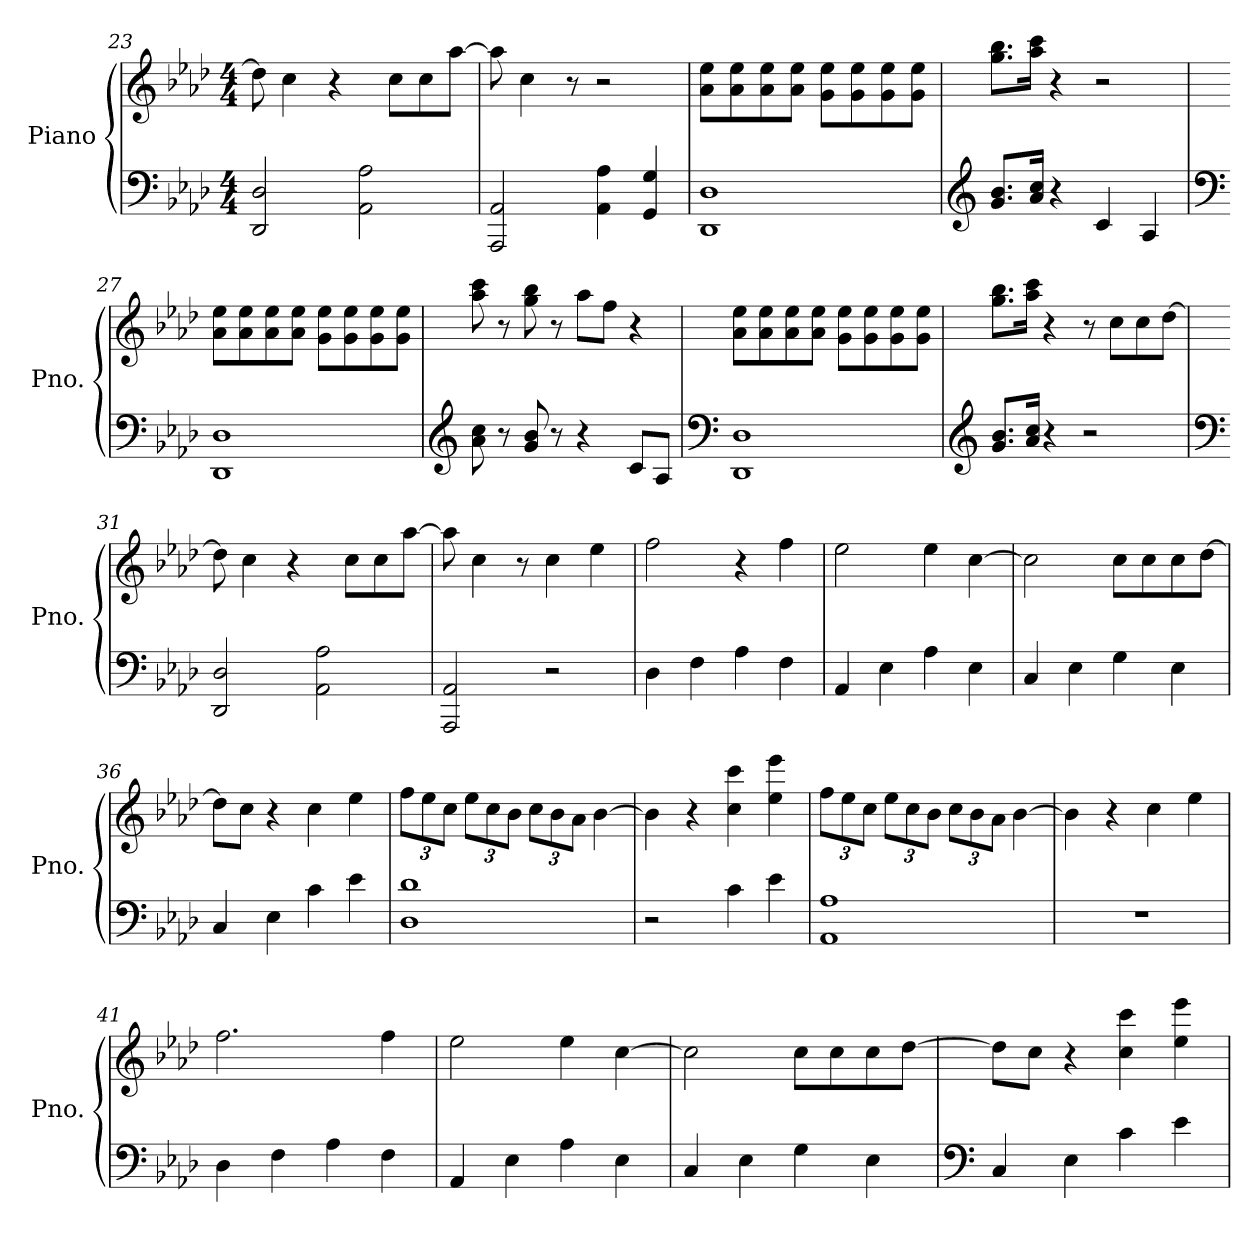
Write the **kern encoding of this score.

**kern	**kern
*part1	*part1
*staff2	*staff1
*I"Piano	*
*I'Pno.	*
*clefF4	*clefG2
*k[b-e-a-d-]	*k[b-e-a-d-]
*M4/4	*M4/4
=23	=23
2DD-/ 2D-/	8dd-\]
.	4cc\
.	4r
2AA-\ 2A-\	.
.	8cc\L
.	8cc\
.	[8aa-\J
=24	=24
2AAA-/ 2AA-/	8aa-\]
.	4cc\
.	8r
4AA-\ 4A-\	2r
4GG/ 4G/	.
=25	=25
1DD- 1D-	8a-\ 8ee-\L
.	8a-\ 8ee-\
.	8a-\ 8ee-\
.	8a-\ 8ee-\J
.	8g\ 8ee-\L
.	8g\ 8ee-\
.	8g\ 8ee-\
.	8g\ 8ee-\J
!!LO:PB:g=z
=26	=26
*clefG2	*
8.g/ 8.b-/L	8.gg\ 8.bb-\L
16a-/ 16cc/Jk	16aa-\ 16ccc\Jk
4r	4r
4c/	2r
4A-/	.
=27	=27
*clefF4	*
1DD- 1D-	8a-\ 8ee-\L
.	8a-\ 8ee-\
.	8a-\ 8ee-\
.	8a-\ 8ee-\J
.	8g\ 8ee-\L
.	8g\ 8ee-\
.	8g\ 8ee-\
.	8g\ 8ee-\J
=28	=28
*clefG2	*
8a-\ 8cc\	8aa-\ 8ccc\
8r	8r
8g/ 8b-/	8gg\ 8bb-\
8r	8r
4r	8aa-\L
.	8ff\J
8c/L	4r
8A-/J	.
=29	=29
*clefF4	*
1DD- 1D-	8a-\ 8ee-\L
.	8a-\ 8ee-\
.	8a-\ 8ee-\
.	8a-\ 8ee-\J
.	8g\ 8ee-\L
.	8g\ 8ee-\
.	8g\ 8ee-\
.	8g\ 8ee-\J
=30	=30
*clefG2	*
8.g/ 8.b-/L	8.gg\ 8.bb-\L
16a-/ 16cc/Jk	16aa-\ 16ccc\Jk
4r	4r
2r	8r
.	8cc\L
.	8cc\
.	[8dd-\J
!!LO:LB:g=z
=31	=31
*clefF4	*
2DD-/ 2D-/	8dd-\]
.	4cc\
.	4r
2AA-\ 2A-\	.
.	8cc\L
.	8cc\
.	[8aa-\J
=32	=32
2AAA-/ 2AA-/	8aa-\]
.	4cc\
.	8r
2r	4cc\
.	4ee-\
=33	=33
4D-\	2ff\
4F\	.
4A-\	4r
4F\	4ff\
=34	=34
4AA-/	2ee-\
4E-\	.
4A-\	4ee-\
4E-\	[4cc\
=35	=35
4C/	2cc\]
4E-\	.
4G\	8cc\L
.	8cc\
4E-\	8cc\
.	[8dd-\J
=36	=36
4C/	8dd-\L]
.	8cc\J
4E-\	4r
4c\	4cc\
4e-\	4ee-\
!!LO:LB:g=z
=37	=37
*	*Xbrackettup
1D- 1d-	12ff\L
.	12ee-\
.	12cc\J
.	12ee-\L
.	12cc\
.	12b-\J
.	12cc\L
.	12b-\
.	12a-\J
.	[4b-\
=38	=38
2r	4b-\]
.	4r
4c\	4cc\ 4ccc\
4e-\	4ee-\ 4eee-\
=39	=39
1AA- 1A-	12ff\L
.	12ee-\
.	12cc\J
.	12ee-\L
.	12cc\
.	12b-\J
.	12cc\L
.	12b-\
.	12a-\J
.	[4b-\
=40	=40
1r	4b-\]
.	4r
.	4cc\
.	4ee-\
=41	=41
4D-\	2.ff\
4F\	.
4A-\	.
4F\	4ff\
=42	=42
4AA-/	2ee-\
4E-\	.
4A-\	4ee-\
4E-\	[4cc\
!!LO:LB:g=z
=43	=43
4C/	2cc\]
4E-\	.
4G\	8cc\L
.	8cc\
4E-\	8cc\
.	[8dd-\J
=44	=44
*clefF4	*
4C/	8dd-\L]
.	8cc\J
4E-\	4r
4c\	4cc\ 4ccc\
4e-\	4ee-\ 4eee-\
=	=
*-	*-
